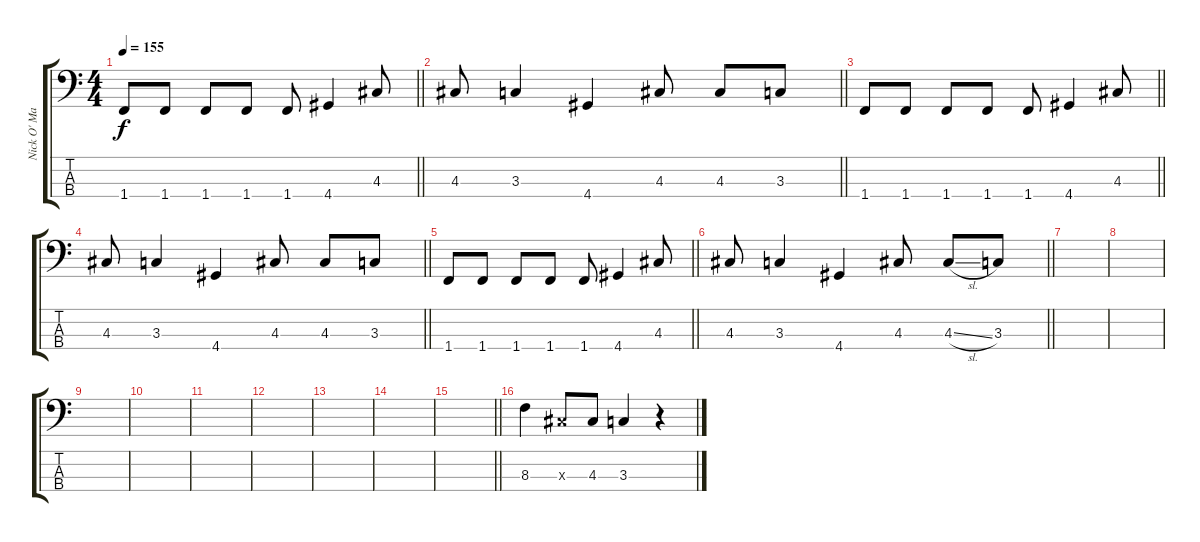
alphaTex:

\track ("Nick O' Maily" "Nick O' Ma") {instrument electricbasspick}
\staff {score tabs}
\tuning (G2 D2 A1 E1) {hide}
\ts (4 4)
\tempo 155
\clef f4
\barLineRight lightlight
\ks c
1.4.8{dy f} 1.4.8 1.4.8 1.4.8 1.4.8 4.4.4 4.3.8 |
\barLineRight lightlight
4.3.8 3.3.4 4.4.4 4.3.8 4.3.8 3.3.8 |
\barLineRight lightlight
1.4.8 1.4.8 1.4.8 1.4.8 1.4.8 4.4.4 4.3.8 |
\barLineRight lightlight
4.3.8 3.3.4 4.4.4 4.3.8 4.3.8 3.3.8 |
\barLineRight lightlight
1.4.8 1.4.8 1.4.8 1.4.8 1.4.8 4.4.4 4.3.8 |
\barLineRight lightlight
4.3.8 3.3.4 4.4.4 4.3.8 4.3{sl}.8 3.3.8 |
|
|
|
|
|
|
|
|
\barLineRight lightlight
|
8.3.4 4.3{x}.8 4.3.8 3.3.4 r.4
